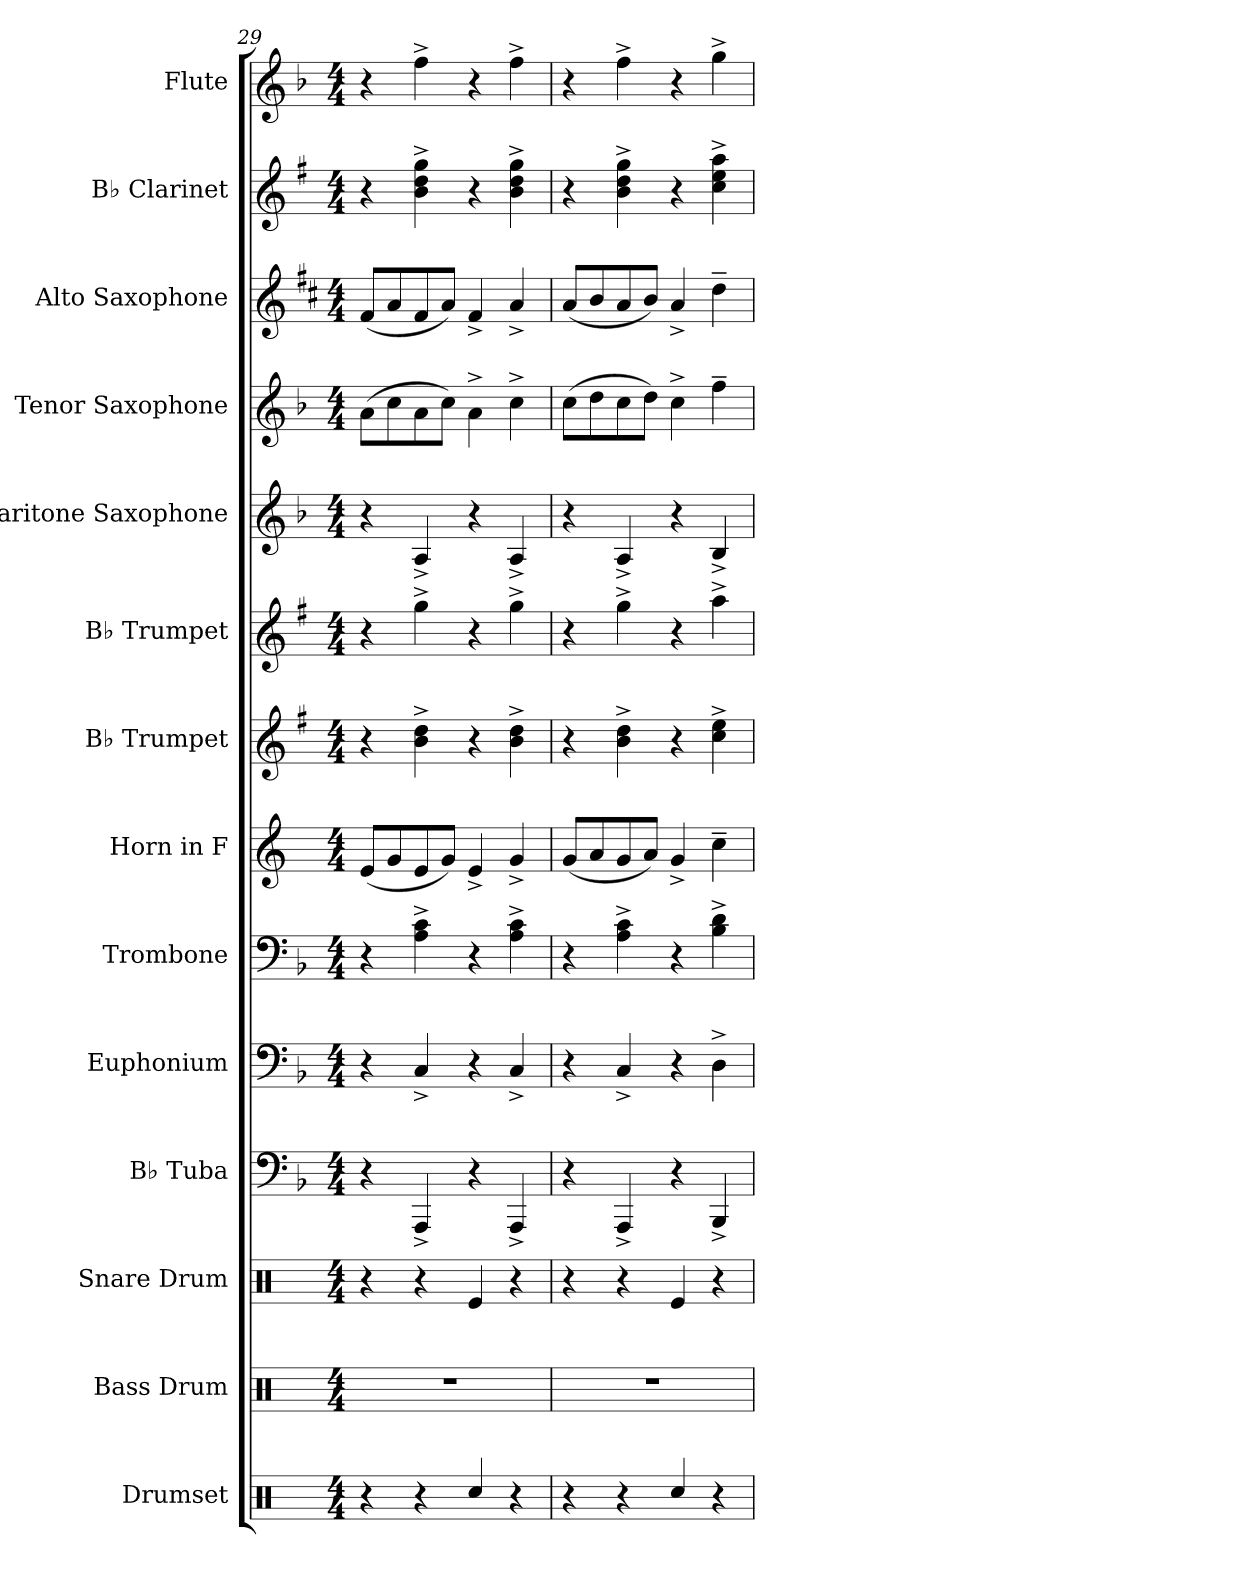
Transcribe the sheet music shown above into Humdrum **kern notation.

**kern	**kern	**kern	**kern	**kern	**kern	**kern	**kern	**kern	**kern	**kern	**kern	**kern	**kern
*part14	*part13	*part12	*part11	*part10	*part9	*part8	*part7	*part6	*part5	*part4	*part3	*part2	*part1
*staff14	*staff13	*staff12	*staff11	*staff10	*staff9	*staff8	*staff7	*staff6	*staff5	*staff4	*staff3	*staff2	*staff1
*I"Drumset	*I"Bass Drum	*I"Snare Drum	*I"B♭ Tuba	*I"Euphonium	*I"Trombone	*I"Horn in F	*I"B♭ Trumpet	*I"B♭ Trumpet	*I"Baritone Saxophone	*I"Tenor Saxophone	*I"Alto Saxophone	*I"B♭ Clarinet	*I"Flute
*I'Drs.	*I'B. Dr.	*I'Sn. Dr.	*I'B♭ Tu.	*I'Euph.	*I'Tbn.	*	*I'B♭ Tpt.	*I'B♭ Tpt.	*I'Bar. Sax.	*I'T. Sax.	*I'A. Sax.	*I'B♭ Cl.	*I'Fl.
!!LO:PB:g=z
*clefX	*clefX	*clefX	*clefF4	*clefF4	*clefF4	*clefG2	*clefG2	*clefG2	*clefG2	*clefG2	*clefG2	*clefG2	*clefG2
*	*	*	*	*	*	*ITrd4c7	*ITrd1c2	*ITrd1c2	*ITrd12c21	*ITrd8c14	*ITrd5c9	*ITrd1c2	*
*k[]	*k[]	*k[]	*k[b-]	*k[b-]	*k[b-]	*k[b-]	*k[b-]	*k[b-]	*k[b-]	*k[b-]	*k[b-]	*k[b-]	*k[b-]
*M4/4	*M4/4	*M4/4	*M4/4	*M4/4	*M4/4	*M4/4	*M4/4	*M4/4	*M4/4	*M4/4	*M4/4	*M4/4	*M4/4
=29	=29	=29	=29	=29	=29	=29	=29	=29	=29	=29	=29	=29	=29
4r	1r	4r	4r	4r	4r	(8A/L	4r	4r	4r	(8A\L	(8A/L	4r	4r
.	.	.	.	.	.	8c/	.	.	.	8c\	8c/	.	.
4r	.	4r	4AAA^/	4C^/	4A\^ 4c\^	8A/	4a\^ 4cc\^	4ff^\	4AA^/	8A\	8A/	4a\^ 4cc\^ 4ff\^	4ff^\
.	.	.	.	.	.	8c/J)	.	.	.	8c\J)	8c/J)	.	.
4Rcc/	.	4Re/	4r	4r	4r	4A^/	4r	4r	4r	4A^\	4A^/	4r	4r
4r	.	4r	4AAA^/	4C^/	4A\^ 4c\^	4c^/	4a\^ 4cc\^	4ff^\	4AA^/	4c^\	4c^/	4a\^ 4cc\^ 4ff\^	4ff^\
=30	=30	=30	=30	=30	=30	=30	=30	=30	=30	=30	=30	=30	=30
4r	1r	4r	4r	4r	4r	(8c/L	4r	4r	4r	(8c\L	(8c/L	4r	4r
.	.	.	.	.	.	8d/	.	.	.	8d\	8d/	.	.
4r	.	4r	4AAA^/	4C^/	4A\^ 4c\^	8c/	4a\^ 4cc\^	4ff^\	4AA^/	8c\	8c/	4a\^ 4cc\^ 4ff\^	4ff^\
.	.	.	.	.	.	8d/J)	.	.	.	8d\J)	8d/J)	.	.
4Rcc/	.	4Re/	4r	4r	4r	4c^/	4r	4r	4r	4c^\	4c^/	4r	4r
4r	.	4r	4BBB-^/	4D^\	4B-\^ 4d\^	4f~\	4b-\^ 4dd\^	4gg^\	4BB-^/	4f~\	4f~\	4b-\^ 4dd\^ 4gg\^	4gg^\
=	=	=	=	=	=	=	=	=	=	=	=	=	=
*-	*-	*-	*-	*-	*-	*-	*-	*-	*-	*-	*-	*-	*-
